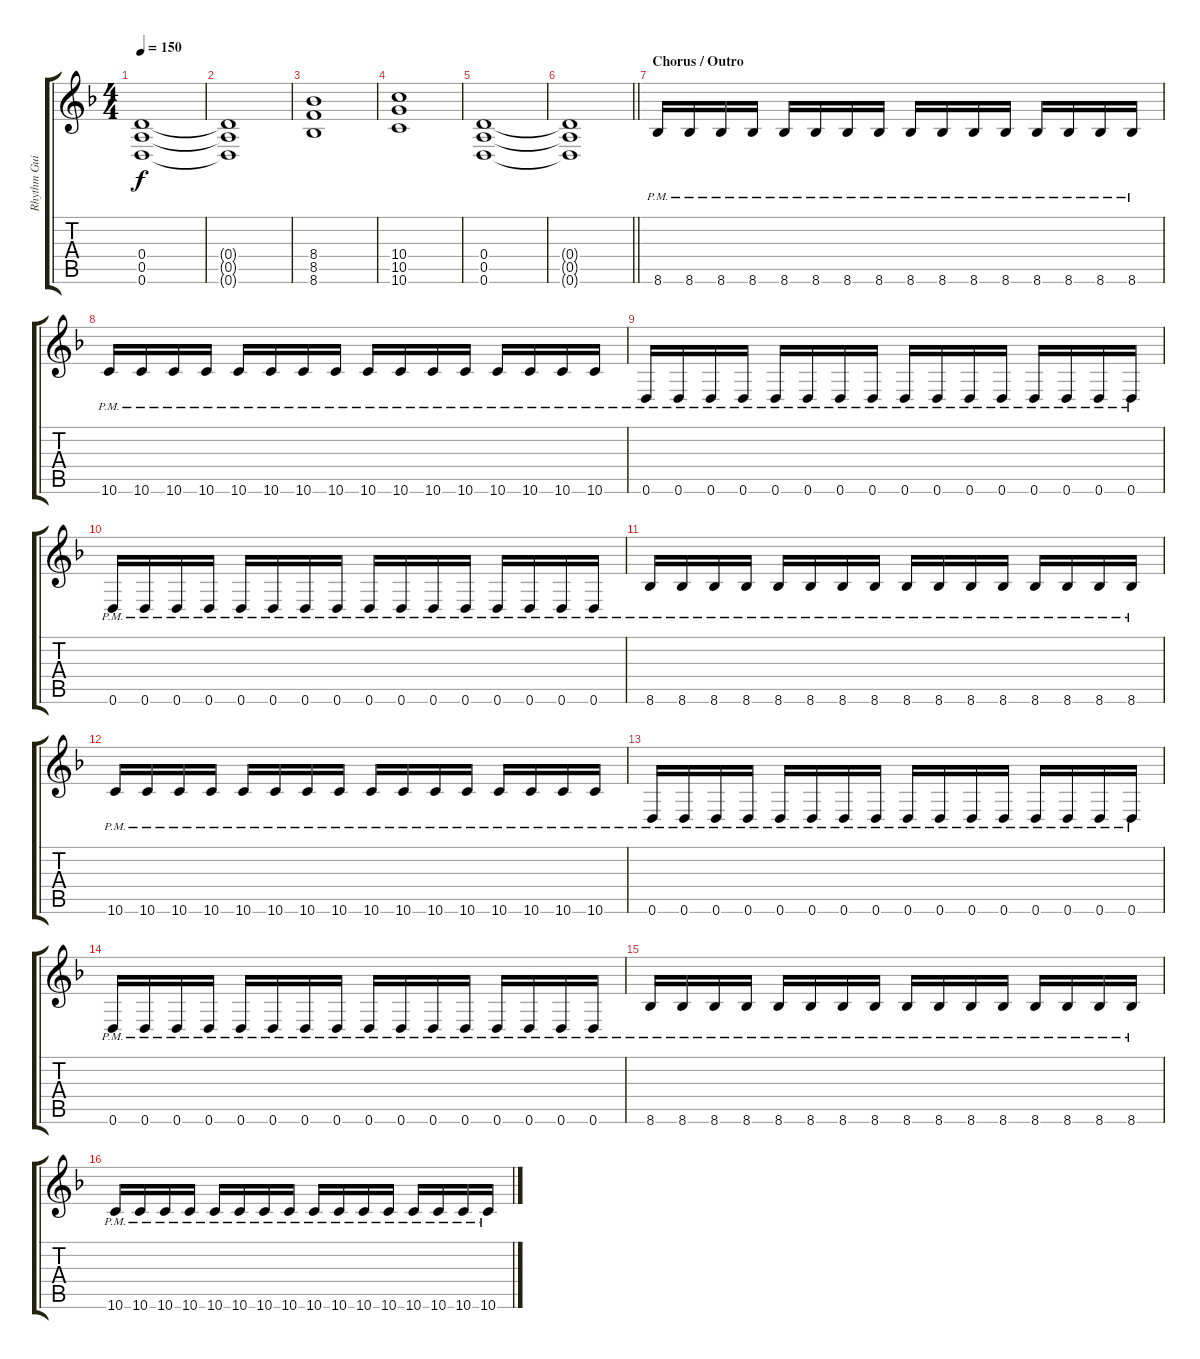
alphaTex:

\track ("Rhythm Guitar" "Rhythm Gui") {instrument distortionguitar}
\staff {score tabs}
\tuning (E4 B3 G3 D3 A2 D2) {hide}
\ts (4 4)
\tempo 150
\clef g2
\ks f
(0.4 0.5 0.6).1{dy f} |
(0.4{t} 0.5{t} 0.6{t}).1 |
(8.4 8.5 8.6).1 |
(10.4 10.5 10.6).1 |
(0.4 0.5 0.6).1 |
\barLineRight lightlight
(0.4{t} 0.5{t} 0.6{t}).1 |
\section ("" "Chorus / Outro")
8.6{pm}.16{balance 16} 8.6{pm}.16 8.6{pm}.16 8.6{pm}.16 8.6{pm}.16 8.6{pm}.16 8.6{pm}.16 8.6{pm}.16 8.6{pm}.16 8.6{pm}.16 8.6{pm}.16 8.6{pm}.16 8.6{pm}.16 8.6{pm}.16 8.6{pm}.16 8.6{pm}.16 |
10.6{pm}.16 10.6{pm}.16 10.6{pm}.16 10.6{pm}.16 10.6{pm}.16 10.6{pm}.16 10.6{pm}.16 10.6{pm}.16 10.6{pm}.16 10.6{pm}.16 10.6{pm}.16 10.6{pm}.16 10.6{pm}.16 10.6{pm}.16 10.6{pm}.16 10.6{pm}.16 |
0.6{pm}.16 0.6{pm}.16 0.6{pm}.16 0.6{pm}.16 0.6{pm}.16 0.6{pm}.16 0.6{pm}.16 0.6{pm}.16 0.6{pm}.16 0.6{pm}.16 0.6{pm}.16 0.6{pm}.16 0.6{pm}.16 0.6{pm}.16 0.6{pm}.16 0.6{pm}.16 |
0.6{pm}.16 0.6{pm}.16 0.6{pm}.16 0.6{pm}.16 0.6{pm}.16 0.6{pm}.16 0.6{pm}.16 0.6{pm}.16 0.6{pm}.16 0.6{pm}.16 0.6{pm}.16 0.6{pm}.16 0.6{pm}.16 0.6{pm}.16 0.6{pm}.16 0.6{pm}.16 |
8.6{pm}.16 8.6{pm}.16 8.6{pm}.16 8.6{pm}.16 8.6{pm}.16 8.6{pm}.16 8.6{pm}.16 8.6{pm}.16 8.6{pm}.16 8.6{pm}.16 8.6{pm}.16 8.6{pm}.16 8.6{pm}.16 8.6{pm}.16 8.6{pm}.16 8.6{pm}.16 |
10.6{pm}.16 10.6{pm}.16 10.6{pm}.16 10.6{pm}.16 10.6{pm}.16 10.6{pm}.16 10.6{pm}.16 10.6{pm}.16 10.6{pm}.16 10.6{pm}.16 10.6{pm}.16 10.6{pm}.16 10.6{pm}.16 10.6{pm}.16 10.6{pm}.16 10.6{pm}.16 |
0.6{pm}.16 0.6{pm}.16 0.6{pm}.16 0.6{pm}.16 0.6{pm}.16 0.6{pm}.16 0.6{pm}.16 0.6{pm}.16 0.6{pm}.16 0.6{pm}.16 0.6{pm}.16 0.6{pm}.16 0.6{pm}.16 0.6{pm}.16 0.6{pm}.16 0.6{pm}.16 |
0.6{pm}.16 0.6{pm}.16 0.6{pm}.16 0.6{pm}.16 0.6{pm}.16 0.6{pm}.16 0.6{pm}.16 0.6{pm}.16 0.6{pm}.16 0.6{pm}.16 0.6{pm}.16 0.6{pm}.16 0.6{pm}.16 0.6{pm}.16 0.6{pm}.16 0.6{pm}.16 |
8.6{pm}.16 8.6{pm}.16 8.6{pm}.16 8.6{pm}.16 8.6{pm}.16 8.6{pm}.16 8.6{pm}.16 8.6{pm}.16 8.6{pm}.16 8.6{pm}.16 8.6{pm}.16 8.6{pm}.16 8.6{pm}.16 8.6{pm}.16 8.6{pm}.16 8.6{pm}.16 |
10.6{pm}.16 10.6{pm}.16 10.6{pm}.16 10.6{pm}.16 10.6{pm}.16 10.6{pm}.16 10.6{pm}.16 10.6{pm}.16 10.6{pm}.16 10.6{pm}.16 10.6{pm}.16 10.6{pm}.16 10.6{pm}.16 10.6{pm}.16 10.6{pm}.16 10.6{pm}.16
